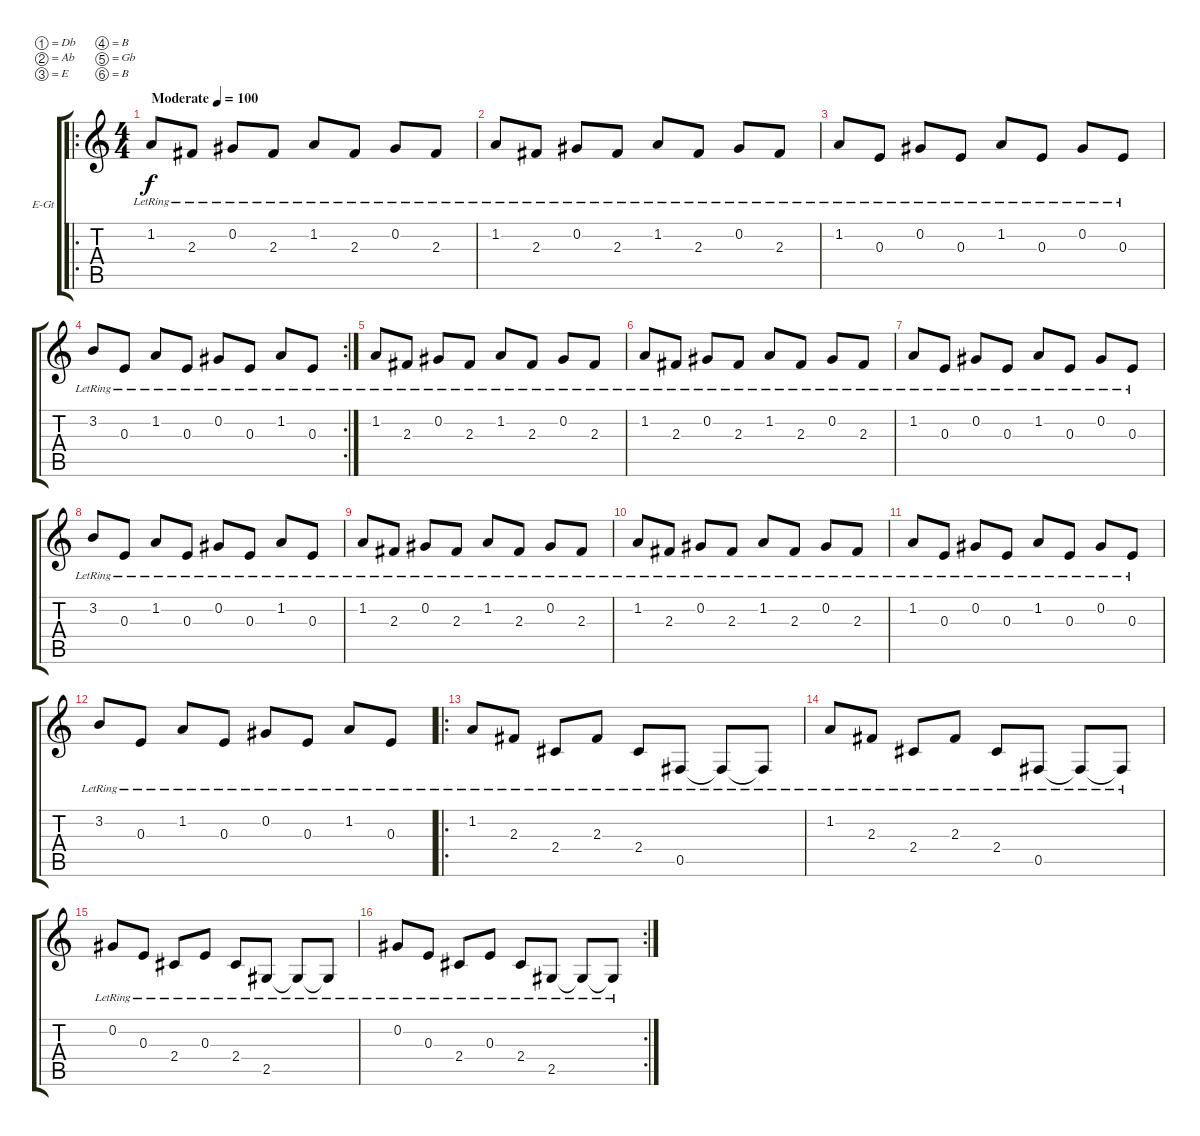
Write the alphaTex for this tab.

\bracketExtendMode groupsimilarinstruments
\firstSystemTrackNameOrientation horizontal
\otherSystemsTrackNameOrientation horizontal
\track ("Guitar 1" "E-Gt") {instrument electricguitarjazz}
\staff {score tabs}
\tuning (Db4 Ab3 E3 B2 Gb2 B1)
\ro
\ts (4 4)
\beaming (8 2 2 2 2)
\tempo (100 "Moderate")
\clef g2
\ks c
1.2{lr}.8{dy f instrument electricguitarjazz} 2.3{lr}.8 0.2{lr}.8 2.3{lr}.8 1.2{lr}.8 2.3{lr}.8 0.2{lr}.8 2.3{lr}.8 |
1.2{lr}.8 2.3{lr}.8 0.2{lr}.8 2.3{lr}.8 1.2{lr}.8 2.3{lr}.8 0.2{lr}.8 2.3{lr}.8 |
1.2{lr}.8 0.3{lr}.8 0.2{lr}.8 0.3{lr}.8 1.2{lr}.8 0.3{lr}.8 0.2{lr}.8 0.3{lr}.8 |
\rc 2
3.2{lr}.8 0.3{lr}.8 1.2{lr}.8 0.3{lr}.8 0.2{lr}.8 0.3{lr}.8 1.2{lr}.8 0.3{lr}.8 |
1.2{lr}.8 2.3{lr}.8 0.2{lr}.8 2.3{lr}.8 1.2{lr}.8 2.3{lr}.8 0.2{lr}.8 2.3{lr}.8 |
1.2{lr}.8 2.3{lr}.8 0.2{lr}.8 2.3{lr}.8 1.2{lr}.8 2.3{lr}.8 0.2{lr}.8 2.3{lr}.8 |
1.2{lr}.8 0.3{lr}.8 0.2{lr}.8 0.3{lr}.8 1.2{lr}.8 0.3{lr}.8 0.2{lr}.8 0.3{lr}.8 |
3.2{lr}.8 0.3{lr}.8 1.2{lr}.8 0.3{lr}.8 0.2{lr}.8 0.3{lr}.8 1.2{lr}.8 0.3{lr}.8 |
1.2{lr}.8 2.3{lr}.8 0.2{lr}.8 2.3{lr}.8 1.2{lr}.8 2.3{lr}.8 0.2{lr}.8 2.3{lr}.8 |
1.2{lr}.8 2.3{lr}.8 0.2{lr}.8 2.3{lr}.8 1.2{lr}.8 2.3{lr}.8 0.2{lr}.8 2.3{lr}.8 |
1.2{lr}.8 0.3{lr}.8 0.2{lr}.8 0.3{lr}.8 1.2{lr}.8 0.3{lr}.8 0.2{lr}.8 0.3{lr}.8 |
3.2{lr}.8 0.3{lr}.8 1.2{lr}.8 0.3{lr}.8 0.2{lr}.8 0.3{lr}.8 1.2{lr}.8 0.3{lr}.8 |
\ro
1.2{lr}.8 2.3{lr}.8 2.4{lr}.8 2.3{lr}.8 2.4{lr}.8 0.5{lr}.8 0.5{lr t}.8 0.5{lr t}.8 |
1.2{lr}.8 2.3{lr}.8 2.4{lr}.8 2.3{lr}.8 2.4{lr}.8 0.5{lr}.8 0.5{lr t}.8 0.5{lr t}.8 |
0.2{lr}.8 0.3{lr}.8 2.4{lr}.8 0.3{lr}.8 2.4{lr}.8 2.5{lr}.8 2.5{lr t}.8 2.5{lr t}.8 |
\rc 2
0.2{lr}.8 0.3{lr}.8 2.4{lr}.8 0.3{lr}.8 2.4{lr}.8 2.5{lr}.8 2.5{lr t}.8 2.5{lr t}.8
